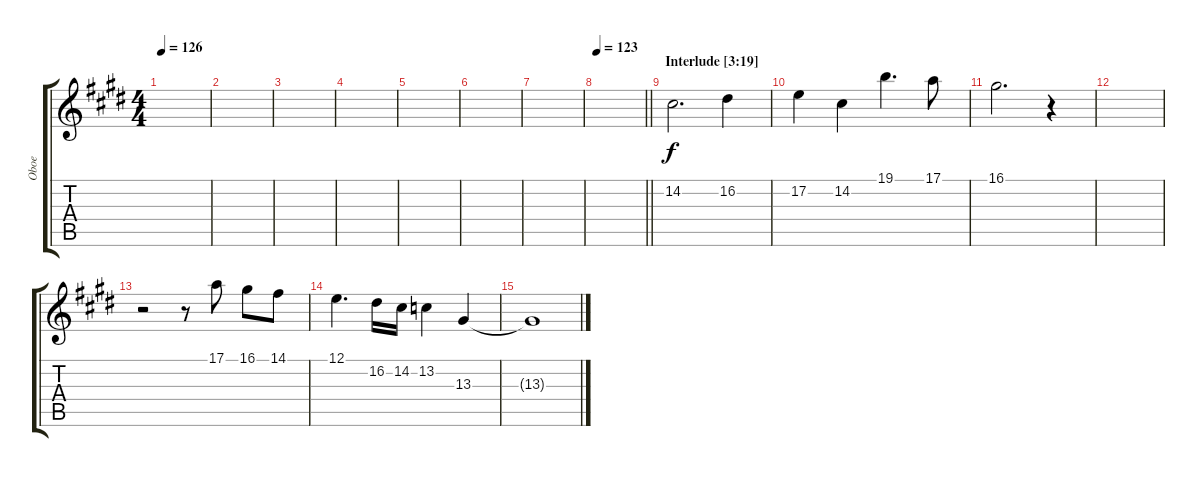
\track ("Oboe" "Oboe") {instrument oboe}
\staff {score tabs}
\tuning (E4 B3 G3 D3 A2 E2) {hide}
\ts (4 4)
\tempo 126
\clef g2
\ks c#minor
|
|
|
|
|
|
|
\tempo 123
\barLineRight lightlight
|
\section ("" "Interlude [3:19]")
14.2.2{d} 16.2.4 |
17.2.4 14.2.4 19.1.4{d} 17.1.8 |
16.1.2{d} r.4 |
|
r.2 r.8 17.1.8 16.1.8 14.1.8 |
12.1.4{d} 16.2.16 14.2.16 13.2.4 13.3.4 |
13.3{t}.1{volume 0}
